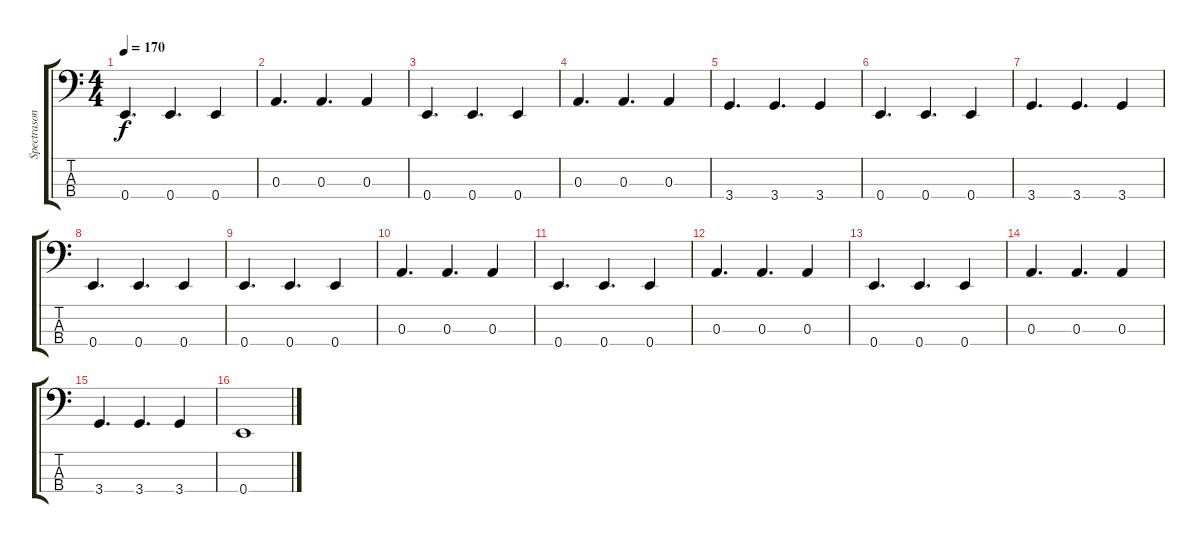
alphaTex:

\track ("Spectrasonics Omnisphere" "Spectrason") {instrument synthbass1}
\staff {score tabs}
\tuning (G2 D2 A1 E1) {hide}
\ts (4 4)
\tempo 170
\clef f4
\ks c
0.4.4{d dy f} 0.4.4{d} 0.4.4 |
0.3.4{d} 0.3.4{d} 0.3.4 |
0.4.4{d} 0.4.4{d} 0.4.4 |
0.3.4{d} 0.3.4{d} 0.3.4 |
3.4.4{d} 3.4.4{d} 3.4.4 |
0.4.4{d} 0.4.4{d} 0.4.4 |
3.4.4{d} 3.4.4{d} 3.4.4 |
0.4.4{d} 0.4.4{d} 0.4.4 |
0.4.4{d} 0.4.4{d} 0.4.4 |
0.3.4{d} 0.3.4{d} 0.3.4 |
0.4.4{d} 0.4.4{d} 0.4.4 |
0.3.4{d} 0.3.4{d} 0.3.4 |
0.4.4{d} 0.4.4{d} 0.4.4 |
0.3.4{d} 0.3.4{d} 0.3.4 |
3.4.4{d} 3.4.4{d} 3.4.4 |
0.4.1
